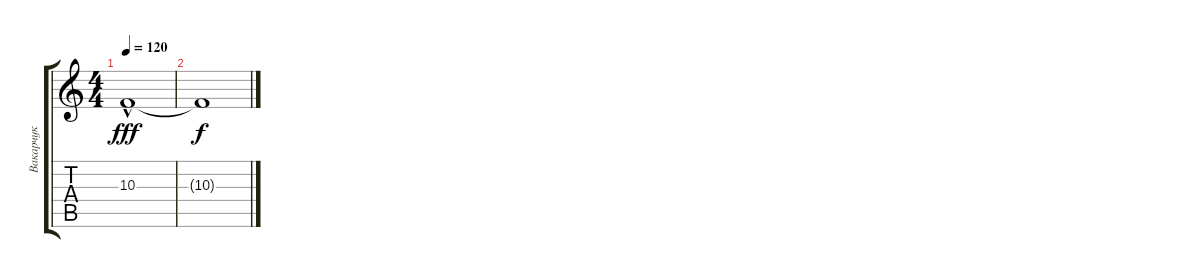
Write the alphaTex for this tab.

\track ("Вакарчук" "Вакарчук") {instrument lead2sawtooth}
\staff {score tabs}
\tuning (E4 B3 G3 D3 A2 E2) {hide}
\ts (4 4)
\tempo 120
\clef g2
\ks c
10.3{hac}.1{dy fff} |
10.3{t}.1{dy f}
